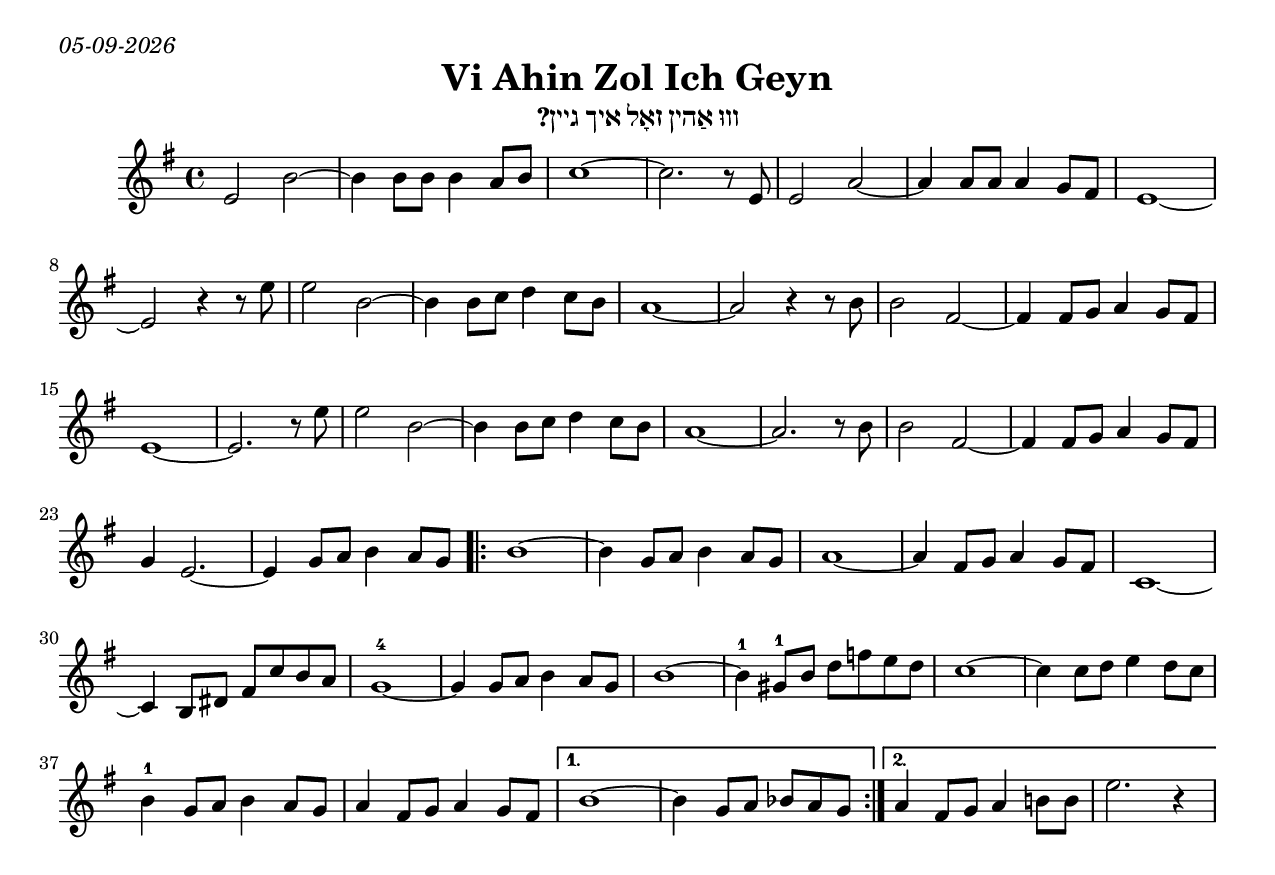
\version "2.20.0"
\include "english.ly"
\paper{
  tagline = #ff
  print-all-headers = ##t
  #(set-paper-size "letter")
}
date = #(strftime "%d-%m-%Y" (localtime (current-time)))

\markup{ \italic{ \date }  }

%\markup{ Got something to say? }

global = {
  \clef treble
  \key e \minor
  \time 4/4
  \set Score.markFormatter = #format-mark-box-alphabet
}

%#################################### Melody ########################
melody = \relative c'' {
  \global
  %\partial 4 g4    %lead in notes

   e,2 b'~
   b4 b8 b b4 a8 b
   c1~
   c2. r8 e,8|

   e2 a2~
   a4 a8 a a4 g8 fs
   e1~
   e2 r4 r8 e'8

   e2 b2~
   b4 b8 c d4 c8 b
   a1~
   a2 r4 r8 b8b2 fs2~
   fs4 fs8 g a4 g8 fs
   e1~
   e2. r8 e'
   e2 b2~
   b4 b8 c d4 c8 b
   a1~
   a2. r8 b
   b2 fs~
   fs4 fs8 g a4 g8 fs
   g4  e2.~
   e4 g8 a b4 a8 g


  \repeat volta 2{

    b1~
    b4g8 a b4 a8 g|
    a1~
    a4 fs8 g a4 g8 fs|

   c1 ~
   c4 b8 ds fs c' b a
   g1-4~
   g4 g8a b4 a8 g

   b1~
   b4-1 gs8-1 b d f e d
   c1~
   c4 c8 d e4 d8 c

   b4 -1 g8 a b4 a8 g|
   a4 fs8 g a4 g8 fs
  }
  \alternative {
    { b1~
    b4 g8 a bf a8 g
    }
    { a4 fs8 g a4 b8 b
    e2. r4}
  }

}
%################################# Lyrics #####################
%\addlyrics{ \set stanza = #"1. " }
%################################# Chords #######################
harmonies = \chordmode {

}

\score {
  % transpose score below
  %\transpose c d
  <<
    \new ChordNames {
      \set chordChanges = ##f
      \harmonies
    }
    \new Staff   \melody
  >>
  \header{
    title= "Vi Ahin Zol Ich Geyn"
    subtitle="װוּ אַהין זאָל איך גײן?"
    composer= ""\version "2.22.2"

    instrument =""
    arranger= ""
  }
  \layout{indent = 1.0\cm}
  \midi {
    \tempo 4 = 120

    % \midi { }
  }
}
%{
% more verses:
\markup{}
\markup {
  \font-size #2
  \fill-line {
    \hspace #0.1 % distance from left margin
    \column {
      \line { "1."
\column {
 ""
}
      }
      \hspace #0.2 % vertical distance between verses
      \line { "2."
\column {
""
}
      }
    }
    \hspace #0.1  % horiz. distance between columns
    \column {
      \line { "3."
\column {
 ""
}
      }
      \hspace #0.2 % distance between verses
      \line { "4."
\column {
""
}
      }
    }
    \hspace #0.1 % distance to right margin
  }
}

%}